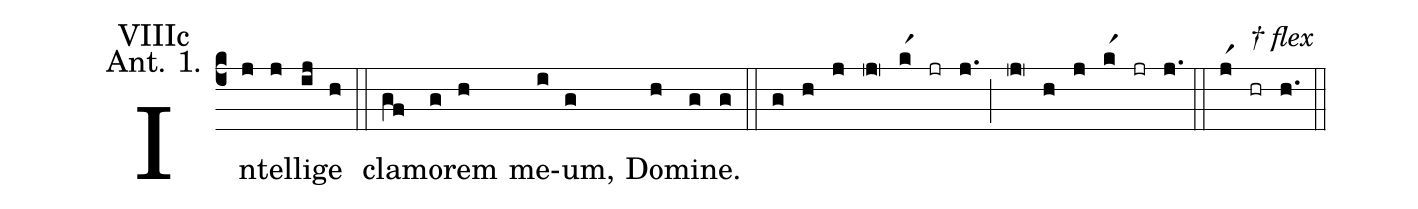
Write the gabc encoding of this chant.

annotation: VIIIc;
annotation: Ant. 1.;
%%
(c4)In(j)tel(j)li(ij)ge(h) (::) cla(gf)mo(g)rem(h) me(i)um,(g) Do(h)mi(g)ne.(g) (::)
(g) (h) (j) (jR) (kr1) (jr) (j.) (;)
(jR) (h) (j) (kr1) (jr) (j.) (::)
(jr1) (hr[alt:† flex]) (h.) (::)
